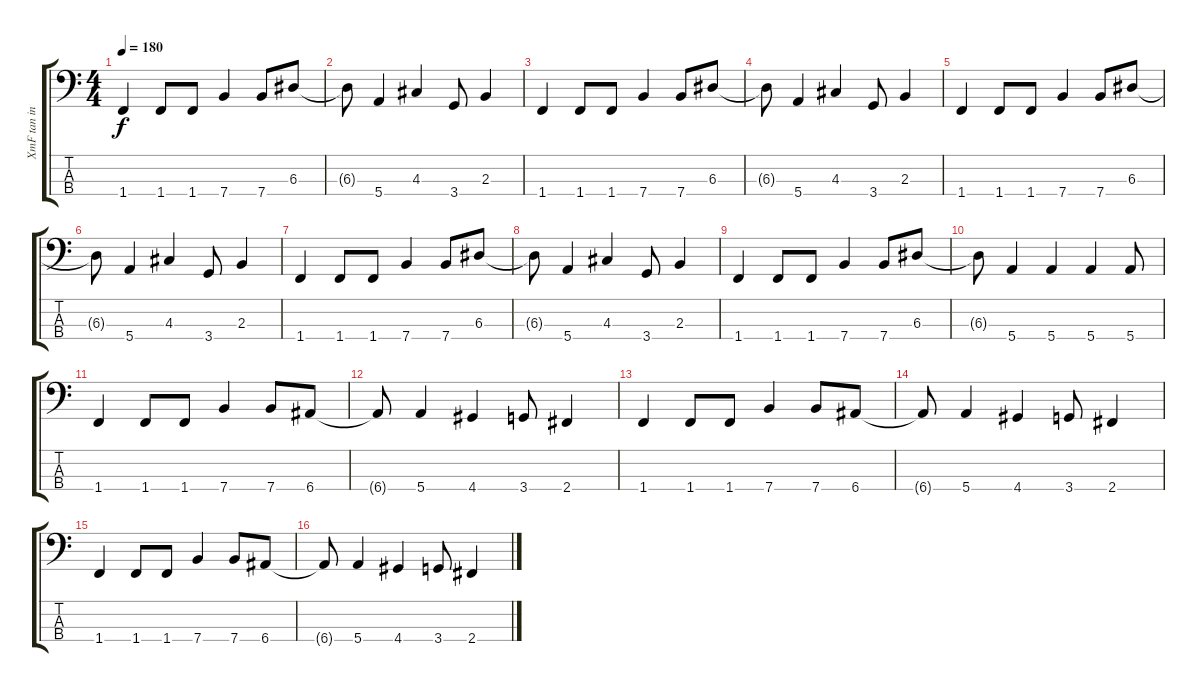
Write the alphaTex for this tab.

\track ("XmF tan inda ke es eia" "XmF tan in") {instrument electricbassfinger}
\staff {score tabs}
\tuning (G2 D2 A1 E1) {hide}
\ts (4 4)
\tempo 180
\clef f4
\ks c
1.4.4{dy f} 1.4.8 1.4.8 7.4.4 7.4.8 6.3.8 |
6.3{t}.8 5.4.4 4.3.4 3.4.8 2.3.4 |
1.4.4 1.4.8 1.4.8 7.4.4 7.4.8 6.3.8 |
6.3{t}.8 5.4.4 4.3.4 3.4.8 2.3.4 |
1.4.4 1.4.8 1.4.8 7.4.4 7.4.8 6.3.8 |
6.3{t}.8 5.4.4 4.3.4 3.4.8 2.3.4 |
1.4.4 1.4.8 1.4.8 7.4.4 7.4.8 6.3.8 |
6.3{t}.8 5.4.4 4.3.4 3.4.8 2.3.4 |
1.4.4 1.4.8 1.4.8 7.4.4 7.4.8 6.3.8 |
6.3{t}.8 5.4.4 5.4.4 5.4.4 5.4.8 |
1.4.4 1.4.8 1.4.8 7.4.4 7.4.8 6.4.8 |
6.4{t}.8 5.4.4 4.4.4 3.4.8 2.4.4 |
1.4.4 1.4.8 1.4.8 7.4.4 7.4.8 6.4.8 |
6.4{t}.8 5.4.4 4.4.4 3.4.8 2.4.4 |
1.4.4 1.4.8 1.4.8 7.4.4 7.4.8 6.4.8 |
6.4{t}.8 5.4.4 4.4.4 3.4.8 2.4.4
